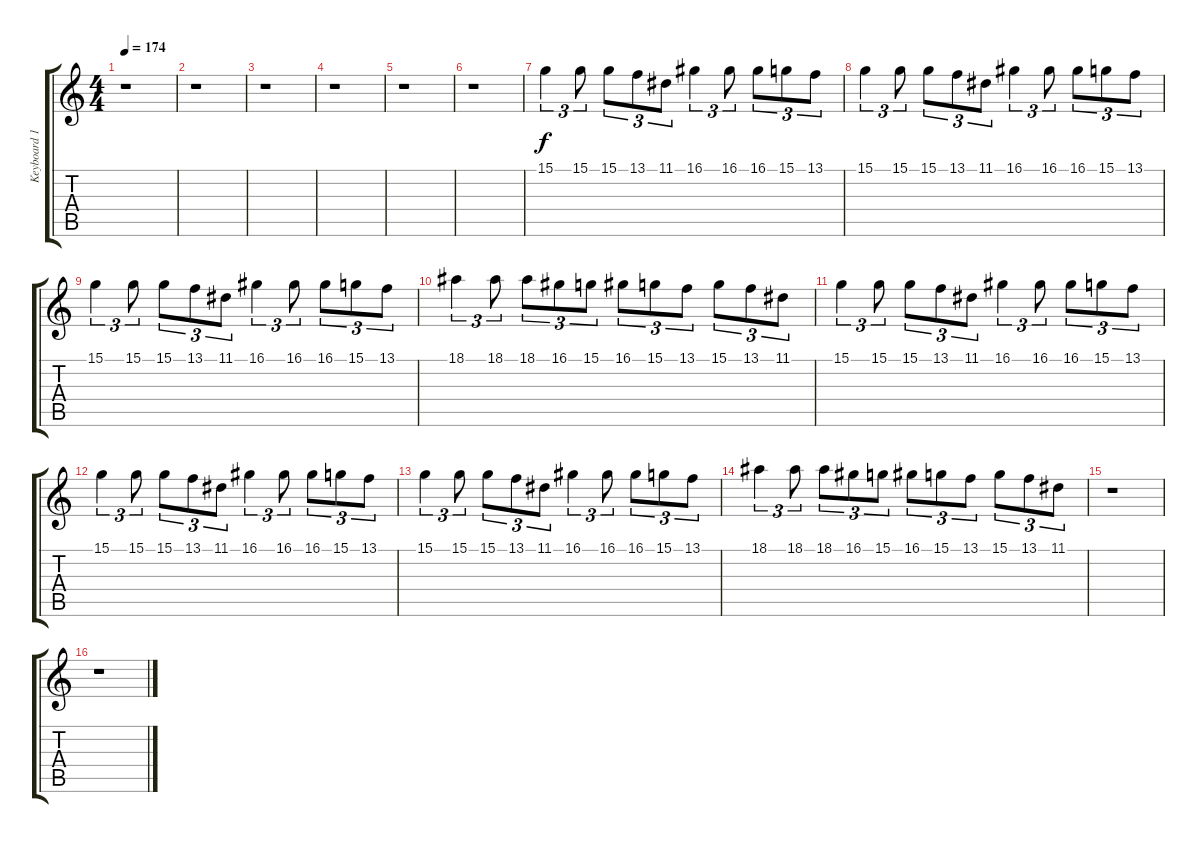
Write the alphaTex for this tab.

\track ("Keyboard 1." "Keyboard 1") {instrument fx5brightness}
\staff {score tabs}
\tuning (E4 B3 G3 D3 A2 E2) {hide}
\ts (4 4)
\tempo 174
\clef g2
\ks c
r.1{dy f} |
r.1 |
r.1 |
r.1 |
r.1 |
r.1 |
15.1.4{tu (3 2) instrument harpsichord} 15.1.8{tu (3 2)} 15.1.8{tu (3 2)} 13.1.8{tu (3 2)} 11.1.8{tu (3 2)} 16.1.4{tu (3 2)} 16.1.8{tu (3 2)} 16.1.8{tu (3 2)} 15.1.8{tu (3 2)} 13.1.8{tu (3 2)} |
15.1.4{tu (3 2)} 15.1.8{tu (3 2)} 15.1.8{tu (3 2)} 13.1.8{tu (3 2)} 11.1.8{tu (3 2)} 16.1.4{tu (3 2)} 16.1.8{tu (3 2)} 16.1.8{tu (3 2)} 15.1.8{tu (3 2)} 13.1.8{tu (3 2)} |
15.1.4{tu (3 2)} 15.1.8{tu (3 2)} 15.1.8{tu (3 2)} 13.1.8{tu (3 2)} 11.1.8{tu (3 2)} 16.1.4{tu (3 2)} 16.1.8{tu (3 2)} 16.1.8{tu (3 2)} 15.1.8{tu (3 2)} 13.1.8{tu (3 2)} |
18.1.4{tu (3 2)} 18.1.8{tu (3 2)} 18.1.8{tu (3 2)} 16.1.8{tu (3 2)} 15.1.8{tu (3 2)} 16.1.8{tu (3 2)} 15.1.8{tu (3 2)} 13.1.8{tu (3 2)} 15.1.8{tu (3 2)} 13.1.8{tu (3 2)} 11.1.8{tu (3 2)} |
15.1.4{tu (3 2)} 15.1.8{tu (3 2)} 15.1.8{tu (3 2)} 13.1.8{tu (3 2)} 11.1.8{tu (3 2)} 16.1.4{tu (3 2)} 16.1.8{tu (3 2)} 16.1.8{tu (3 2)} 15.1.8{tu (3 2)} 13.1.8{tu (3 2)} |
15.1.4{tu (3 2)} 15.1.8{tu (3 2)} 15.1.8{tu (3 2)} 13.1.8{tu (3 2)} 11.1.8{tu (3 2)} 16.1.4{tu (3 2)} 16.1.8{tu (3 2)} 16.1.8{tu (3 2)} 15.1.8{tu (3 2)} 13.1.8{tu (3 2)} |
15.1.4{tu (3 2)} 15.1.8{tu (3 2)} 15.1.8{tu (3 2)} 13.1.8{tu (3 2)} 11.1.8{tu (3 2)} 16.1.4{tu (3 2)} 16.1.8{tu (3 2)} 16.1.8{tu (3 2)} 15.1.8{tu (3 2)} 13.1.8{tu (3 2)} |
18.1.4{tu (3 2)} 18.1.8{tu (3 2)} 18.1.8{tu (3 2)} 16.1.8{tu (3 2)} 15.1.8{tu (3 2)} 16.1.8{tu (3 2)} 15.1.8{tu (3 2)} 13.1.8{tu (3 2)} 15.1.8{tu (3 2)} 13.1.8{tu (3 2)} 11.1.8{tu (3 2)} |
r.1 |
r.1
